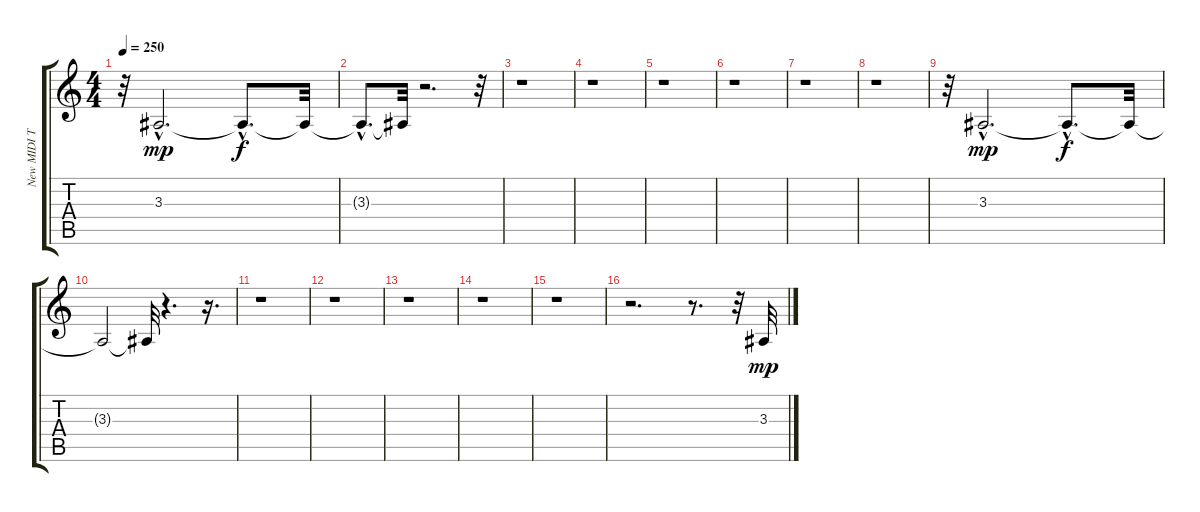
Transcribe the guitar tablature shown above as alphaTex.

\track ("New MIDI Track" "New MIDI T") {instrument xylophone}
\staff {score tabs}
\tuning (E4 B3 G3 D3 A2 E2) {hide}
\ts (4 4)
\tempo 250
\clef g2
\ks c
r.32{dy f} 3.3{hac}.2{d dy mp} 3.3{hac t}.8{d dy f} 3.3{t}.32 |
3.3{hac t}.8{d} 3.3{t}.32 r.2{d} r.32 |
r.1 |
r.1 |
r.1 |
r.1 |
r.1 |
r.1 |
r.32 3.3{hac}.2{d dy mp} 3.3{hac t}.8{d dy f} 3.3{t}.32 |
3.3{t}.2 3.3{t}.32 r.4{d} r.16{d} |
r.1 |
r.1 |
r.1 |
r.1 |
r.1 |
r.2{d} r.8{d} r.32 3.3.32{dy mp}
